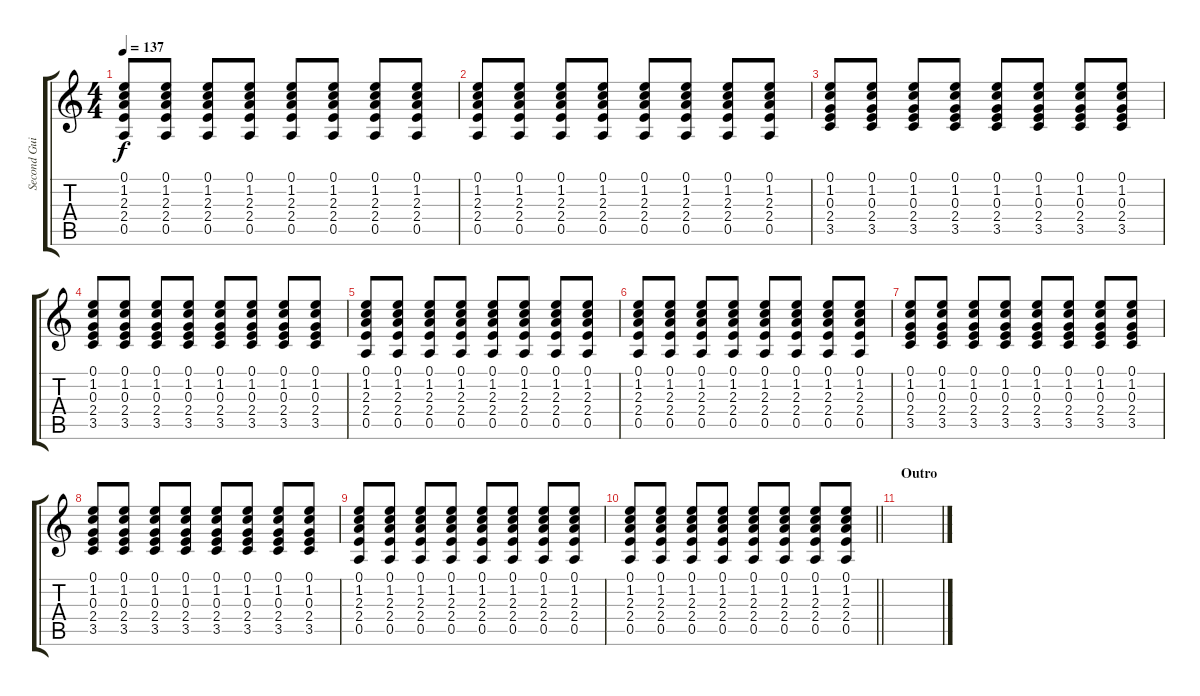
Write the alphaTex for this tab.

\track ("Second Guitar - Simon Neil" "Second Gui") {instrument overdrivenguitar}
\staff {score tabs}
\tuning (E4 B3 G3 D3 A2 D2) {hide}
\ts (4 4)
\tempo 137
\clef g2
\ks c
(0.1 1.2 2.3 2.4 0.5).8{dy f} (0.1 1.2 2.3 2.4 0.5).8 (0.1 1.2 2.3 2.4 0.5).8 (0.1 1.2 2.3 2.4 0.5).8 (0.1 1.2 2.3 2.4 0.5).8 (0.1 1.2 2.3 2.4 0.5).8 (0.1 1.2 2.3 2.4 0.5).8 (0.1 1.2 2.3 2.4 0.5).8 |
(0.1 1.2 2.3 2.4 0.5).8 (0.1 1.2 2.3 2.4 0.5).8 (0.1 1.2 2.3 2.4 0.5).8 (0.1 1.2 2.3 2.4 0.5).8 (0.1 1.2 2.3 2.4 0.5).8 (0.1 1.2 2.3 2.4 0.5).8 (0.1 1.2 2.3 2.4 0.5).8 (0.1 1.2 2.3 2.4 0.5).8 |
(0.1 1.2 0.3 2.4 3.5).8 (0.1 1.2 0.3 2.4 3.5).8 (0.1 1.2 0.3 2.4 3.5).8 (0.1 1.2 0.3 2.4 3.5).8 (0.1 1.2 0.3 2.4 3.5).8 (0.1 1.2 0.3 2.4 3.5).8 (0.1 1.2 0.3 2.4 3.5).8 (0.1 1.2 0.3 2.4 3.5).8 |
(0.1 1.2 0.3 2.4 3.5).8 (0.1 1.2 0.3 2.4 3.5).8 (0.1 1.2 0.3 2.4 3.5).8 (0.1 1.2 0.3 2.4 3.5).8 (0.1 1.2 0.3 2.4 3.5).8 (0.1 1.2 0.3 2.4 3.5).8 (0.1 1.2 0.3 2.4 3.5).8 (0.1 1.2 0.3 2.4 3.5).8 |
(0.1 1.2 2.3 2.4 0.5).8 (0.1 1.2 2.3 2.4 0.5).8 (0.1 1.2 2.3 2.4 0.5).8 (0.1 1.2 2.3 2.4 0.5).8 (0.1 1.2 2.3 2.4 0.5).8 (0.1 1.2 2.3 2.4 0.5).8 (0.1 1.2 2.3 2.4 0.5).8 (0.1 1.2 2.3 2.4 0.5).8 |
(0.1 1.2 2.3 2.4 0.5).8 (0.1 1.2 2.3 2.4 0.5).8 (0.1 1.2 2.3 2.4 0.5).8 (0.1 1.2 2.3 2.4 0.5).8 (0.1 1.2 2.3 2.4 0.5).8 (0.1 1.2 2.3 2.4 0.5).8 (0.1 1.2 2.3 2.4 0.5).8 (0.1 1.2 2.3 2.4 0.5).8 |
(0.1 1.2 0.3 2.4 3.5).8 (0.1 1.2 0.3 2.4 3.5).8 (0.1 1.2 0.3 2.4 3.5).8 (0.1 1.2 0.3 2.4 3.5).8 (0.1 1.2 0.3 2.4 3.5).8 (0.1 1.2 0.3 2.4 3.5).8 (0.1 1.2 0.3 2.4 3.5).8 (0.1 1.2 0.3 2.4 3.5).8 |
(0.1 1.2 0.3 2.4 3.5).8 (0.1 1.2 0.3 2.4 3.5).8 (0.1 1.2 0.3 2.4 3.5).8 (0.1 1.2 0.3 2.4 3.5).8 (0.1 1.2 0.3 2.4 3.5).8 (0.1 1.2 0.3 2.4 3.5).8 (0.1 1.2 0.3 2.4 3.5).8 (0.1 1.2 0.3 2.4 3.5).8 |
(0.1 1.2 2.3 2.4 0.5).8 (0.1 1.2 2.3 2.4 0.5).8 (0.1 1.2 2.3 2.4 0.5).8 (0.1 1.2 2.3 2.4 0.5).8 (0.1 1.2 2.3 2.4 0.5).8 (0.1 1.2 2.3 2.4 0.5).8 (0.1 1.2 2.3 2.4 0.5).8 (0.1 1.2 2.3 2.4 0.5).8 |
\barLineRight lightlight
(0.1 1.2 2.3 2.4 0.5).8 (0.1 1.2 2.3 2.4 0.5).8 (0.1 1.2 2.3 2.4 0.5).8 (0.1 1.2 2.3 2.4 0.5).8 (0.1 1.2 2.3 2.4 0.5).8 (0.1 1.2 2.3 2.4 0.5).8 (0.1 1.2 2.3 2.4 0.5).8 (0.1 1.2 2.3 2.4 0.5).8 |
\section ("" "Outro")
